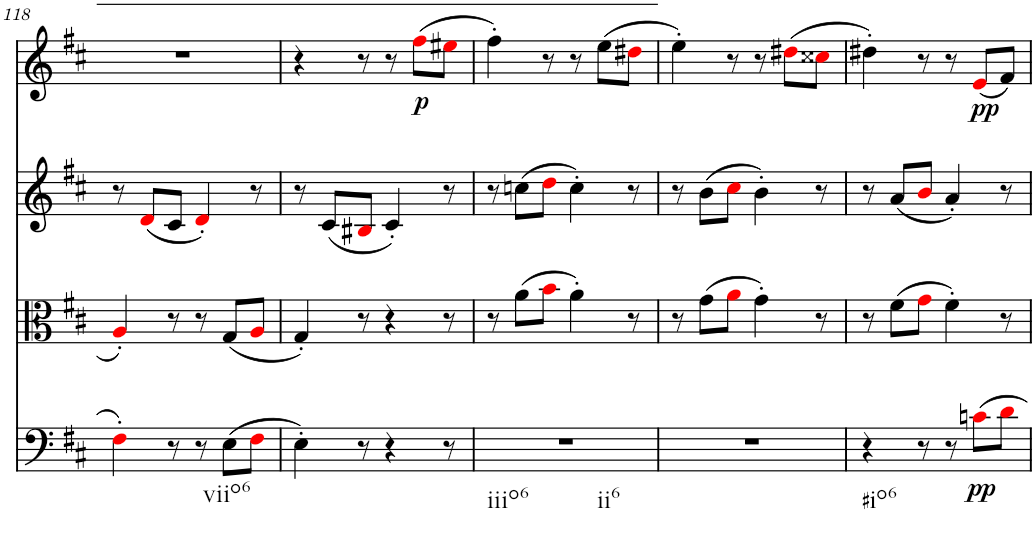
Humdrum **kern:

**kern	**dynam	**kern	**kern	**kern	**dynam
*part4	*part4	*part3	*part2	*part1	*part1
*staff4	*staff4	*staff3	*staff2	*staff1	*staff1
*I"Violoncello	*	*I"Viola	*I"Violin II	*I"Violin I	*
*I'Vc	*	*I'Vla	*I'Vln	*I'Vln	*
!!LO:PB:g=z
*clefF4	*	*clefC3	*clefG2	*clefG2	*
*k[f#c#]	*	*k[f#c#]	*k[f#c#]	*k[f#c#]	*
*M6/8	*	*M6/8	*M6/8	*M6/8	*
=118	=118	=118	=118	=118	=118
!LO:TX:b:t=viio6	!	!	!	!	!
4F#'i\	.	4A'i/	8r	2.r	.
.	.	.	(8di/L	.	.
8r	.	8r	8c#/J	.	.
8r	.	8r	4d'i/)	.	.
(8E\L	.	(8G/L	.	.	.
8F#i\J	.	8Ai/J	8r	.	.
=119	=119	=119	=119	=119	=119
4E'\)	.	4G'/)	8r	4r	.
.	.	.	(8c#/L	.	.
8r	.	8r	8B#Xi/J	8r	.
4r	.	4r	4c#'/)	8r	.
!	!	!	!	!	!LO:DY:b
.	.	.	.	(8ff#i\L	p
8r	.	8r	8r	8ee#Xi\J	.
=120	=120	=120	=120	=120	=120
!LO:TX:b:t=iiio6	!	!	!	!	!
!LO:TX:b:t=ii6	!	!	!	!	!
2.r	.	8r	8r	4ff#'\)	.
.	.	(8a\L	(8ccn\L	.	.
.	.	8bi\J	8ddi\J	8r	.
.	.	4a'\)	4cc'\)	8r	.
.	.	.	.	(8ee\L	.
.	.	8r	8r	8dd#Xi\J	.
=121	=121	=121	=121	=121	=121
2.r	.	8r	8r	4ee'\)	.
.	.	(8g\L	(8b\L	.	.
.	.	8ai\J	8cc#i\J	8r	.
.	.	4g'\)	4b'\)	8r	.
.	.	.	.	(8dd#Xi\L	.
.	.	8r	8r	8cc##Xi\J	.
=122	=122	=122	=122	=122	=122
!LO:TX:b:t=#io6	!	!	!	!	!
4r	.	8r	8r	4dd#X'\)	.
.	.	(8f#\L	(8a/L	.	.
8r	.	8gi\J	8bi/J	8r	.
8r	.	4f#'\)	4a'/)	8r	.
!	!LO:DY:b	!	!	!	!LO:DY:b
8cni\L	pp	.	.	(8ei/L	pp
8di\J	.	8r	8r	8f#/J)	.
=	=	=	=	=	=
*-	*-	*-	*-	*-	*-
